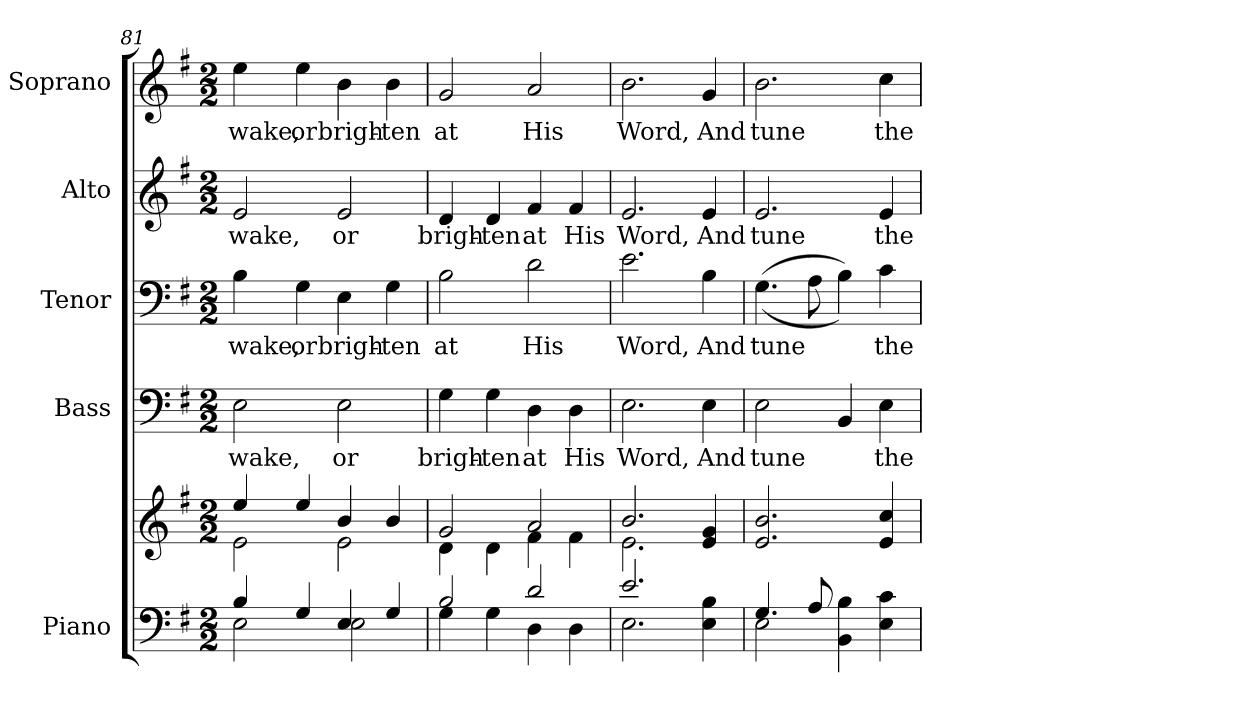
**kern	**kern	**kern	**text	**kern	**text	**kern	**text	**kern	**text
*part5	*part5	*part4	*part4	*part3	*part3	*part2	*part2	*part1	*part1
*staff6	*staff5	*staff4	*staff4	*staff3	*staff3	*staff2	*staff2	*staff1	*staff1
*I"Piano	*	*I"Bass	*	*I"Tenor	*	*I"Alto	*	*I"Soprano	*
*I'Pno.	*	*I'B.	*	*I'T.	*	*I'A.	*	*I'S.	*
!!LO:LB:g=z
*clefF4	*clefG2	*clefF4	*	*clefF4	*	*clefG2	*	*clefG2	*
*k[f#]	*k[f#]	*k[f#]	*	*k[f#]	*	*k[f#]	*	*k[f#]	*
*G:	*G:	*G:	*	*G:	*	*G:	*	*G:	*
*M2/2	*M2/2	*M2/2	*	*M2/2	*	*M2/2	*	*M2/2	*
=81	=81	=81	=81	=81	=81	=81	=81	=81	=81
*^	*^	*	*	*	*	*	*	*	*
!	!	!	!	!	!LO:LY:b:color=#000000	!	!	!	!	!	!
!	!	!	!	!	!	!	!LO:LY:b:color=#000000	!	!	!	!
!	!	!	!	!	!	!	!	!	!LO:LY:b:color=#000000	!	!
!	!	!	!	!	!	!	!	!	!	!	!LO:LY:b:color=#000000
4Bi/	2Ei\	4eei/	2ei\	2Ei\	wake,	4Bi\	wake,	2ei/	wake,	4eei\	wake,
!	!	!	!	!	!	!	!LO:LY:b:color=#000000	!	!	!	!
!	!	!	!	!	!	!	!	!	!	!	!LO:LY:b:color=#000000
4Gi/	.	4eei/	.	.	.	4Gi\	or	.	.	4eei\	or
!	!	!	!	!	!LO:LY:b:color=#000000	!	!	!	!	!	!
!	!	!	!	!	!	!	!LO:LY:b:color=#000000	!	!	!	!
!	!	!	!	!	!	!	!	!	!LO:LY:b:color=#000000	!	!
!	!	!	!	!	!	!	!	!	!	!	!LO:LY:b:color=#000000
4Ei/	2Ei\	4bi/	2ei\	2Ei\	or	4Ei\	brigh-	2ei/	or	4bi\	brigh-
!	!	!	!	!	!	!	!LO:LY:b:color=#000000	!	!	!	!
!	!	!	!	!	!	!	!	!	!	!	!LO:LY:b:color=#000000
4Gi/	.	4bi/	.	.	.	4Gi\	-ten	.	.	4bi\	-ten
=82	=82	=82	=82	=82	=82	=82	=82	=82	=82	=82	=82
!	!	!	!	!	!LO:LY:b:color=#000000	!	!	!	!	!	!
!	!	!	!	!	!	!	!LO:LY:b:color=#000000	!	!	!	!
!	!	!	!	!	!	!	!	!	!LO:LY:b:color=#000000	!	!
!	!	!	!	!	!	!	!	!	!	!	!LO:LY:b:color=#000000
2Bi/	4Gi\	2gi/	4di\	4Gi\	brigh-	2Bi\	at	4di/	brigh-	2gi/	at
!	!	!	!	!	!LO:LY:b:color=#000000	!	!	!	!	!	!
!	!	!	!	!	!	!	!	!	!LO:LY:b:color=#000000	!	!
.	4Gi\	.	4di\	4Gi\	-ten	.	.	4di/	-ten	.	.
!	!	!	!	!	!LO:LY:b:color=#000000	!	!	!	!	!	!
!	!	!	!	!	!	!	!LO:LY:b:color=#000000	!	!	!	!
!	!	!	!	!	!	!	!	!	!LO:LY:b:color=#000000	!	!
!	!	!	!	!	!	!	!	!	!	!	!LO:LY:b:color=#000000
2di/	4Di\	2ai/	4f#i\	4Di\	at	2di\	His	4f#i/	at	2ai/	His
!	!	!	!	!	!LO:LY:b:color=#000000	!	!	!	!	!	!
!	!	!	!	!	!	!	!	!	!LO:LY:b:color=#000000	!	!
.	4Di\	.	4f#i\	4Di\	His	.	.	4f#i/	His	.	.
=83	=83	=83	=83	=83	=83	=83	=83	=83	=83	=83	=83
!	!	!	!	!	!LO:LY:b:color=#000000	!	!	!	!	!	!
!	!	!	!	!	!	!	!LO:LY:b:color=#000000	!	!	!	!
!	!	!	!	!	!	!	!	!	!LO:LY:b:color=#000000	!	!
!	!	!	!	!	!	!	!	!	!	!	!LO:LY:b:color=#000000
2.ei/	2.Ei\	2.bi/	2.ei\	2.Ei\	Word,	2.ei\	Word,	2.ei/	Word,	2.bi\	Word,
!	!	!	!	!	!LO:LY:b:color=#000000	!	!	!	!	!	!
!	!	!	!	!	!	!	!LO:LY:b:color=#000000	!	!	!	!
!	!	!	!	!	!	!	!	!	!LO:LY:b:color=#000000	!	!
!	!	!	!	!	!	!	!	!	!	!	!LO:LY:b:color=#000000
4Ei\ 4Bi	4ryy	4ei/ 4gi	4ryy	4Ei\	And	4Bi\	And	4ei/	And	4gi/	And
*	*	*v	*v	*	*	*	*	*	*	*	*
=84	=84	=84	=84	=84	=84	=84	=84	=84	=84	=84
*	*	*^	*	*	*	*	*	*	*	*
!	!	!	!	!	!LO:LY:b:color=#000000	!	!	!	!	!	!
*	*	*v	*v	*	*	*	*	*	*	*	*
*	*	*^	*	*	*	*	*	*	*	*
!	!	!	!	!	!	!	!LO:LY:b:color=#000000	!	!	!	!
*	*	*v	*v	*	*	*	*	*	*	*	*
*	*	*^	*	*	*	*	*	*	*	*
!	!	!	!	!	!	!	!	!	!LO:LY:b:color=#000000	!	!
*	*	*v	*v	*	*	*	*	*	*	*	*
*	*	*^	*	*	*	*	*	*	*	*
!	!	!	!	!	!	!	!	!	!	!	!LO:LY:b:color=#000000
*	*	*v	*v	*	*	*	*	*	*	*	*
4.Gi/	2Ei\	2.ei/ 2.bi	2Ei\	tune	((4.Gi\	tune	2.ei/	tune	2.bi\	tune
8Ai/	.	.	.	.	8Ai\	.	.	.	.	.
4BBi\ 4Bi	2ryy	.	4BBi/	.	4Bi\))	.	.	.	.	.
!	!	!	!	!LO:LY:b:color=#000000	!	!	!	!	!	!
!	!	!	!	!	!	!LO:LY:b:color=#000000	!	!	!	!
!	!	!	!	!	!	!	!	!LO:LY:b:color=#000000	!	!
!	!	!	!	!	!	!	!	!	!	!LO:LY:b:color=#000000
4Ei\ 4ci	.	4ei/ 4cci	4Ei\	the	4ci\	the	4ei/	the	4cci\	the
*v	*v	*	*	*	*	*	*	*	*	*
=	=	=	=	=	=	=	=	=	=
*-	*-	*-	*-	*-	*-	*-	*-	*-	*-
